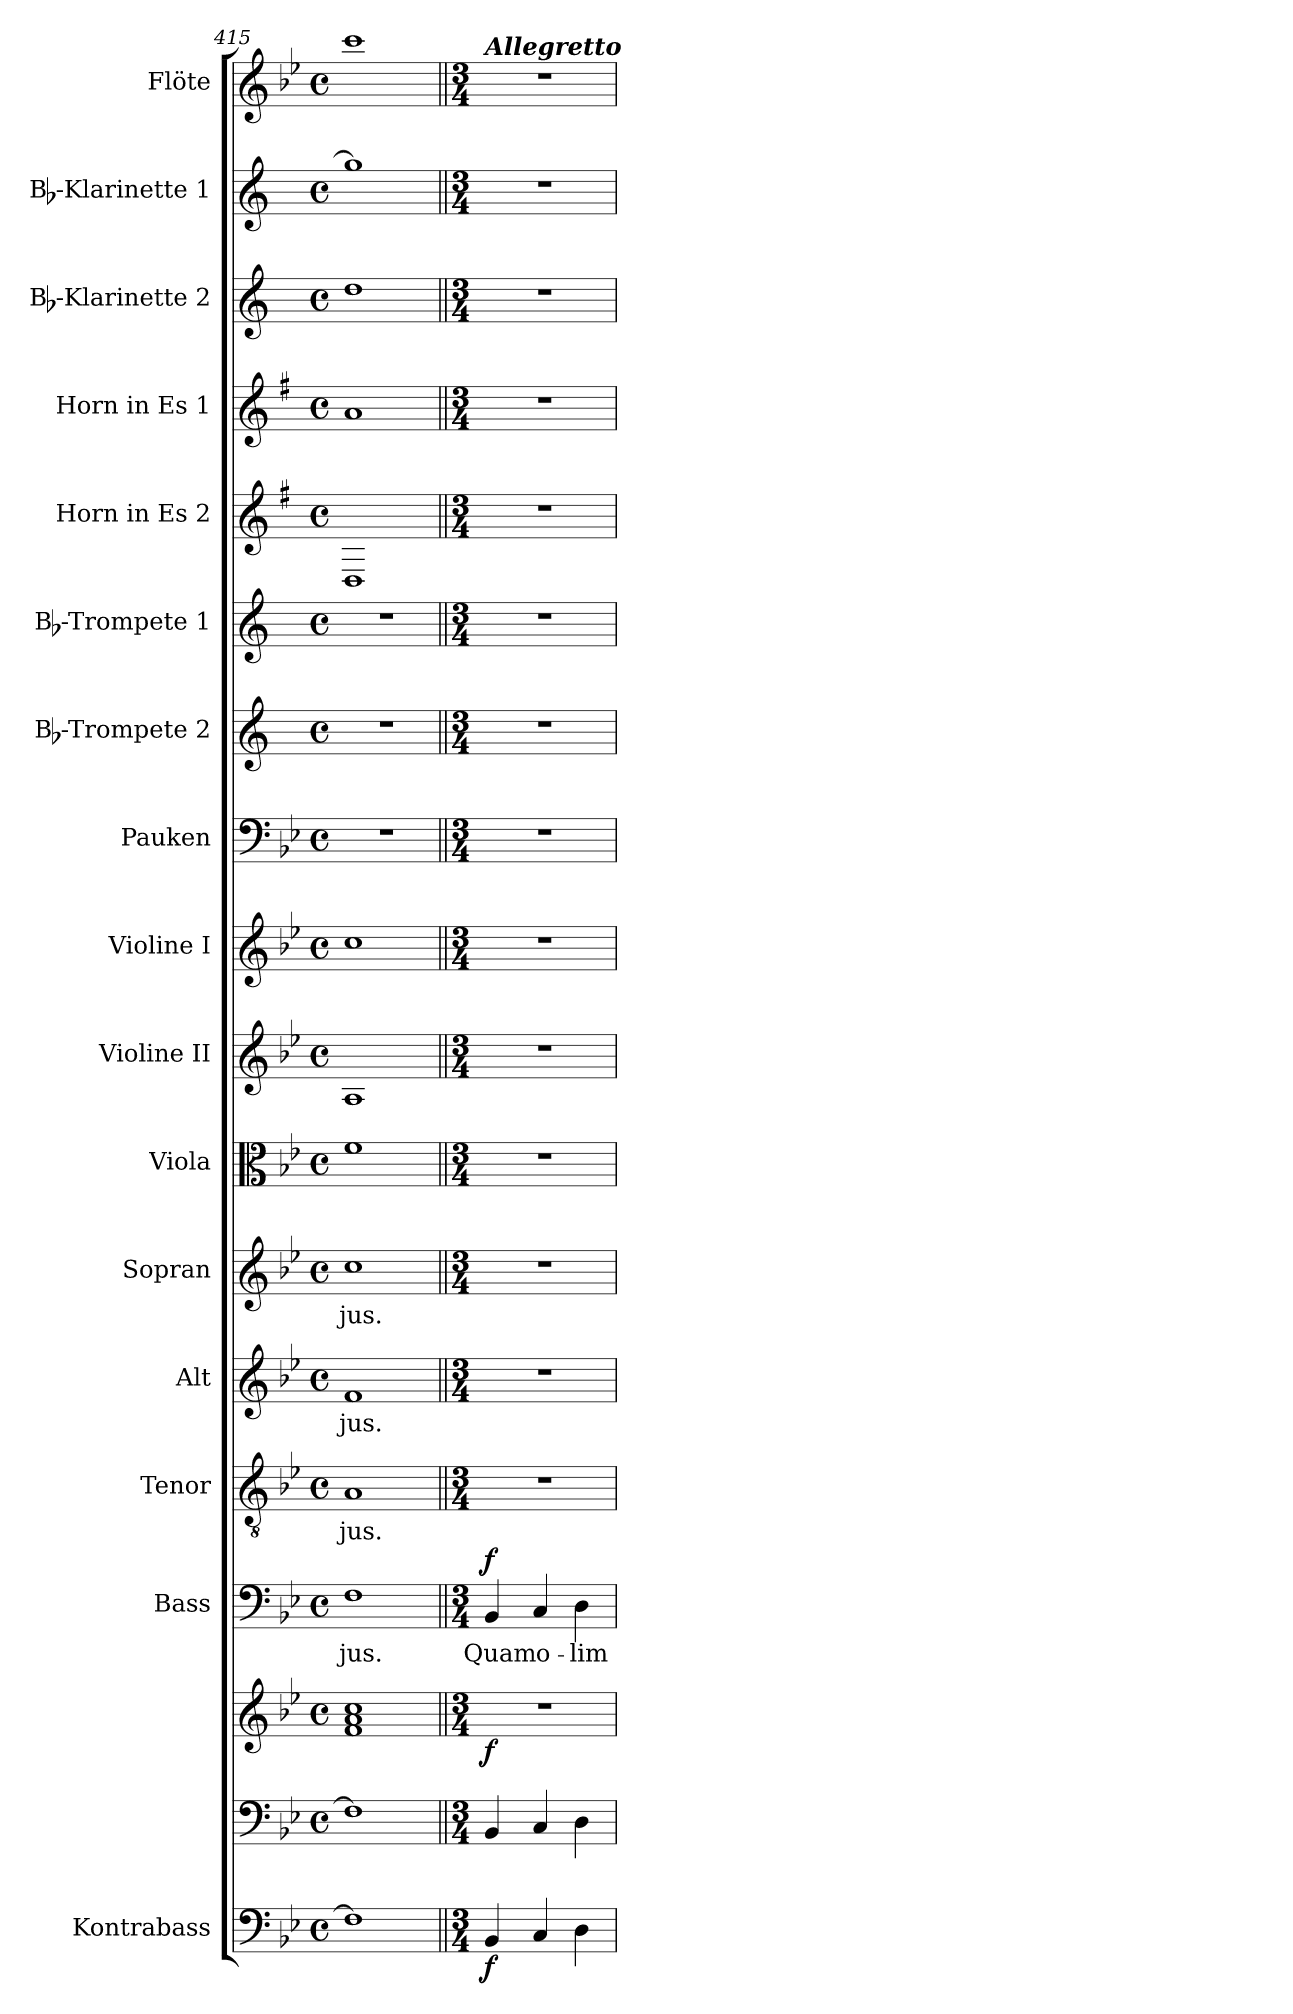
**kern	**dynam	**kern	**kern	**dynam	**kern	**text	**dynam	**kern	**text	**kern	**text	**kern	**text	**kern	**kern	**kern	**kern	**kern	**kern	**kern	**kern	**kern	**kern	**kern
*part17	*part17	*part16	*part16	*part16	*part15	*part15	*part15	*part14	*part14	*part13	*part13	*part12	*part12	*part11	*part10	*part9	*part8	*part7	*part6	*part5	*part4	*part3	*part2	*part1
*staff18	*staff18	*staff17	*staff16	*staff16/17	*staff15	*staff15	*staff15	*staff14	*staff14	*staff13	*staff13	*staff12	*staff12	*staff11	*staff10	*staff9	*staff8	*staff7	*staff6	*staff5	*staff4	*staff3	*staff2	*staff1
*I"Kontrabass	*	*	*	*	*I"Bass	*	*	*I"Tenor	*	*I"Alt	*	*I"Sopran	*	*I"Viola	*I"Violine II	*I"Violine I	*I"Pauken	*I"Bb-Trompete 2	*I"Bb-Trompete 1	*I"Horn in Es 2	*I"Horn in Es 1	*I"Bb-Klarinette 2	*I"Bb-Klarinette 1	*I"Flöte
*I'Kb.	*	*	*	*	*I'B.	*	*	*I'T.	*	*I'A.	*	*I'S.	*	*I'Vla.	*I'Vl. II	*I'Vl. I	*I'Pk.	*I'Bb Trp. 2	*I'Bb Trp. 1	*	*	*I'Bb Kl. 2	*I'Bb Kl. 1	*I'Fl.
*clefF4	*	*clefF4	*clefG2	*	*clefF4	*	*	*clefGv2	*	*clefG2	*	*clefG2	*	*clefC3	*clefG2	*clefG2	*clefF4	*clefG2	*clefG2	*clefG2	*clefG2	*clefG2	*clefG2	*clefG2
*ITrd7c12	*	*	*	*	*	*	*	*	*	*	*	*	*	*	*	*	*	*ITrd1c2	*ITrd1c2	*ITrd5c9	*ITrd5c9	*ITrd1c2	*ITrd1c2	*
*k[b-e-]	*	*k[b-e-]	*k[b-e-]	*	*k[b-e-]	*	*	*k[b-e-]	*	*k[b-e-]	*	*k[b-e-]	*	*k[b-e-]	*k[b-e-]	*k[b-e-]	*k[b-e-]	*k[b-e-]	*k[b-e-]	*k[b-e-]	*k[b-e-]	*k[b-e-]	*k[b-e-]	*k[b-e-]
*B-:	*	*B-:	*B-:	*	*B-:	*	*	*B-:	*	*B-:	*	*B-:	*	*B-:	*B-:	*B-:	*B-:	*B-:	*B-:	*B-:	*B-:	*B-:	*B-:	*B-:
*M4/4	*	*M4/4	*M4/4	*	*M4/4	*	*	*M4/4	*	*M4/4	*	*M4/4	*	*M4/4	*M4/4	*M4/4	*M4/4	*M4/4	*M4/4	*M4/4	*M4/4	*M4/4	*M4/4	*M4/4
*met(c)	*	*met(c)	*met(c)	*	*met(c)	*	*	*met(c)	*	*met(c)	*	*met(c)	*	*met(c)	*met(c)	*met(c)	*met(c)	*met(c)	*met(c)	*met(c)	*met(c)	*met(c)	*met(c)	*met(c)
=415	=415	=415	=415	=415	=415	=415	=415	=415	=415	=415	=415	=415	=415	=415	=415	=415	=415	=415	=415	=415	=415	=415	=415	=415
!	!	!	!	!	!	!LO:LY:b	!	!	!LO:LY:b	!	!LO:LY:b	!	!LO:LY:b	!	!	!	!	!	!	!	!	!	!	!
1FF]	.	1F]	1f 1a 1cc	.	1F	-jus.	.	1A	-jus.	1f	-jus.	1cc	-jus.	1f	1A	1cc	1r	1r	1r	1FF	1c	1cc	1ff]	1ccc
!!LO:PB:g=z
=416||	=416||	=416||	=416||	=416||	=416||	=416||	=416||	=416||	=416||	=416||	=416||	=416||	=416||	=416||	=416||	=416||	=416||	=416||	=416||	=416||	=416||	=416||	=416||	=416||
*M3/4	*	*M3/4	*M3/4	*	*M3/4	*	*	*M3/4	*	*M3/4	*	*M3/4	*	*M3/4	*M3/4	*M3/4	*M3/4	*M3/4	*M3/4	*M3/4	*M3/4	*M3/4	*M3/4	*M3/4
!	!	!	!	!	!	!	!	!	!	!	!	!	!	!	!	!	!	!	!	!	!	!	!	!LO:TX:a:Bi:t=Allegretto
!	!LO:DY:b	!	!LO:N:vis=1	!LO:DY:b	!	!LO:LY:b	!LO:DY:a	!	!	!	!	!	!	!	!	!	!	!	!	!	!	!	!	!
4BBB-/	f	4BB-/	2.r	f	4BB-/	Quam	f	2.r	.	2.r	.	2.r	.	2.r	2.r	2.r	2.r	2.r	2.r	2.r	2.r	2.r	2.r	2.r
!	!	!	!	!	!	!LO:LY:b	!	!	!	!	!	!	!	!	!	!	!	!	!	!	!	!	!	!
4CC/	.	4C/	.	.	4C/	o-	.	.	.	.	.	.	.	.	.	.	.	.	.	.	.	.	.	.
!	!	!	!	!	!	!LO:LY:b	!	!	!	!	!	!	!	!	!	!	!	!	!	!	!	!	!	!
4DD\	.	4D\	.	.	4D\	-lim	.	.	.	.	.	.	.	.	.	.	.	.	.	.	.	.	.	.
=	=	=	=	=	=	=	=	=	=	=	=	=	=	=	=	=	=	=	=	=	=	=	=	=
*-	*-	*-	*-	*-	*-	*-	*-	*-	*-	*-	*-	*-	*-	*-	*-	*-	*-	*-	*-	*-	*-	*-	*-	*-
